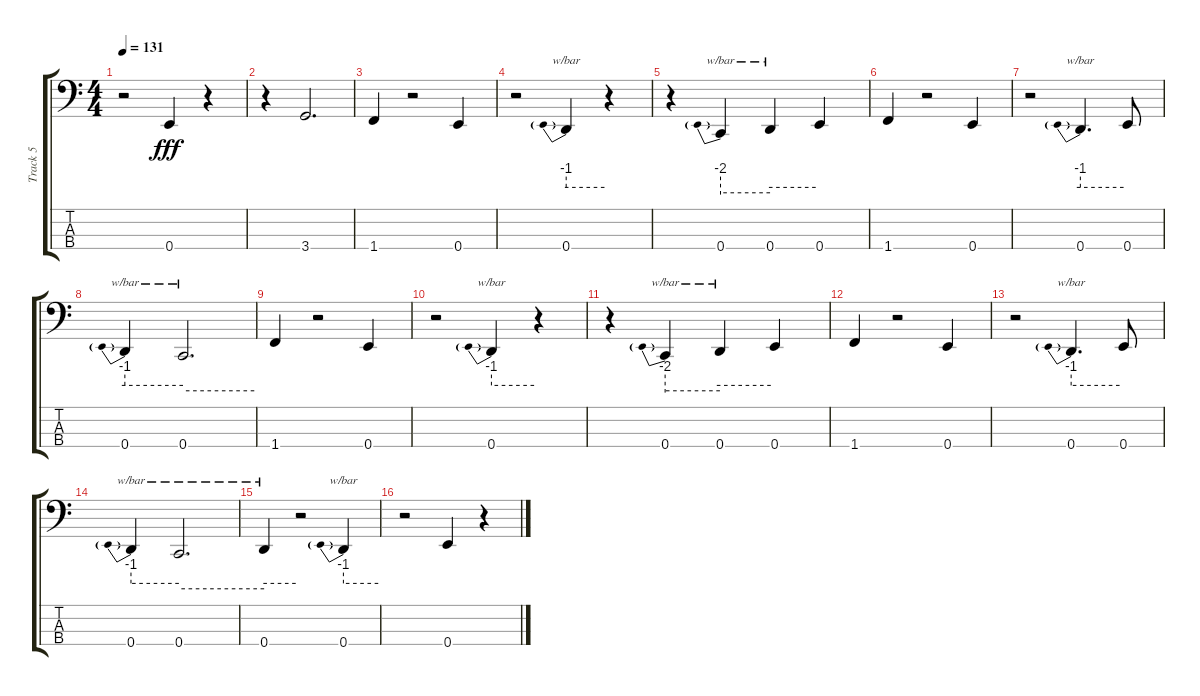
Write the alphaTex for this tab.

\track ("Track 5" "Track 5") {instrument electricbassfinger}
\staff {score tabs}
\tuning (G2 D2 A1 E1) {hide}
\ts (4 4)
\tempo 131
\clef f4
\ks c
r.2{dy fff} 0.4.4 r.4 |
r.4 3.4.2{d} |
1.4.4 r.2 0.4.4 |
r.2 0.4.4{tbe (predive default 0 -4 60 -4)} r.4 |
r.4 0.4.4{tbe (predive default 0 -8 60 -8)} 0.4.4{tbe (hold default 0 -4 60 -4)} 0.4.4 |
1.4.4 r.2 0.4.4 |
r.2 0.4.4{d tbe (predive default 0 -4 60 -4)} 0.4.8 |
0.4.4{tbe (predive default 0 -4 60 -4)} 0.4.2{d tbe (hold default 0 -8 60 -8)} |
1.4.4 r.2 0.4.4 |
r.2 0.4.4{tbe (predive default 0 -4 60 -4)} r.4 |
r.4 0.4.4{tbe (predive default 0 -8 60 -8)} 0.4.4{tbe (hold default 0 -4 60 -4)} 0.4.4 |
1.4.4 r.2 0.4.4 |
r.2 0.4.4{d tbe (predive default 0 -4 60 -4)} 0.4.8 |
0.4.4{tbe (predive default 0 -4 60 -4)} 0.4.2{d tbe (hold default 0 -8 60 -8)} |
0.4.4{tbe (hold default 0 -4 60 -4)} r.2 0.4.4{tbe (predive default 0 -4 60 -4)} |
r.2 0.4.4 r.4
